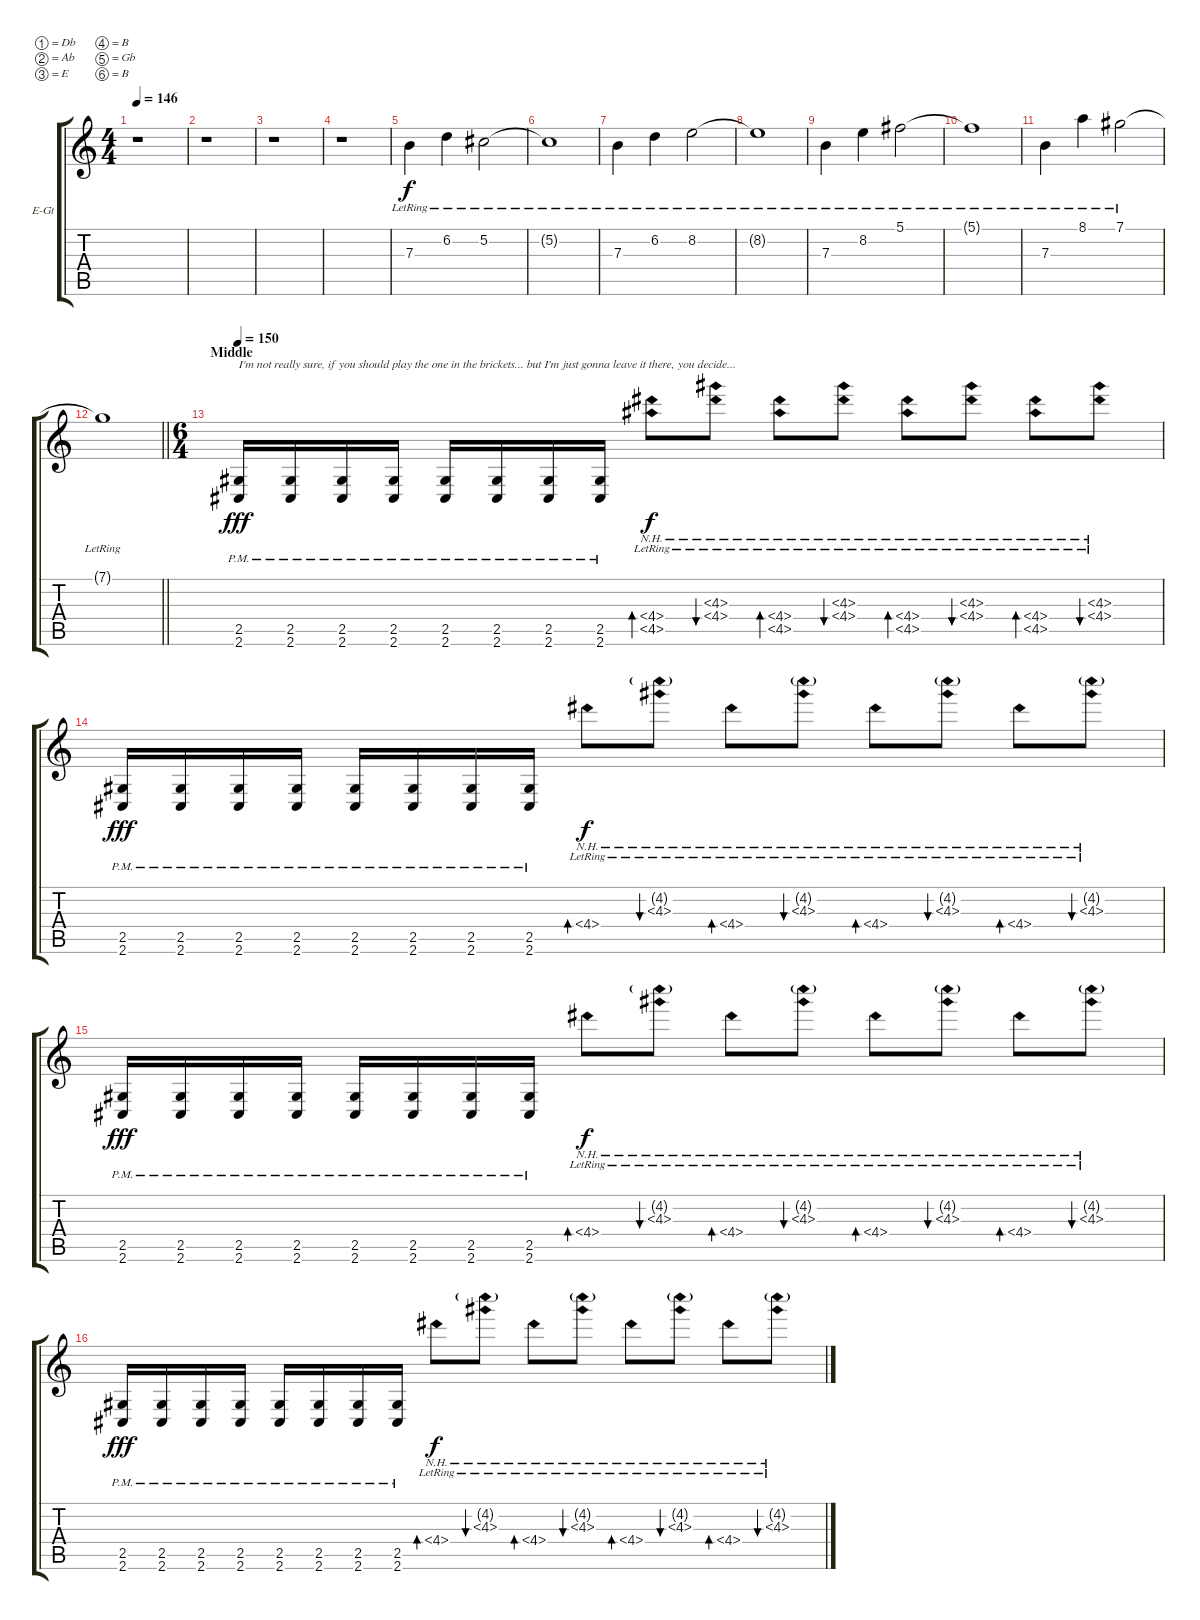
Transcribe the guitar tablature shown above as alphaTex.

\bracketExtendMode groupsimilarinstruments
\firstSystemTrackNameOrientation horizontal
\otherSystemsTrackNameOrientation horizontal
\track ("Robb Flynn (Distorted)" "E-Gt") {instrument distortionguitar}
\staff {score tabs}
\tuning (Db4 Ab3 E3 B2 Gb2 B1)
\ts (4 4)
\tempo 146
\clef g2
\ks c
r.1{dy fff} |
r.1 |
r.1 |
r.1 |
7.3{lr}.4{dy f} 6.2{lr}.4 5.2{lr}.2 |
5.2{lr t}.1 |
7.3{lr}.4 6.2{lr}.4 8.2{lr}.2 |
8.2{lr t}.1 |
7.3{lr}.4 8.2{lr}.4 5.1{lr}.2 |
5.1{lr t}.1 |
7.3{lr}.4 8.1{lr}.4 7.1{lr}.2 |
\barLineRight lightlight
7.1{lr t}.1 |
\ts (6 4)
\section ("" "Middle")
\tempo 150
(2.5{pm} 2.6{pm}).16{txt "I'm not really sure, if you should play the one in the brickets... but I'm just gonna leave it there, you decide... " dy fff} (2.5{pm} 2.6{pm}).16 (2.5{pm} 2.6{pm}).16 (2.5{pm} 2.6{pm}).16 (2.5{pm} 2.6{pm}).16 (2.5{pm} 2.6{pm}).16 (2.5{pm} 2.6{pm}).16 (2.5{pm} 2.6{pm}).16 (4.4{nh lr} 4.5{nh}).8{bd 30 dy f} (4.3{nh lr} 4.4{nh}).8{bu 30} (4.4{nh lr} 4.5{nh}).8{bd 30} (4.3{nh lr} 4.4{nh}).8{bu 30} (4.4{nh lr} 4.5{nh}).8{bd 30} (4.3{nh lr} 4.4{nh}).8{bu 30} (4.4{nh lr} 4.5{nh}).8{bd 30} (4.3{nh lr} 4.4{nh}).8{bu 30} |
(2.5{pm} 2.6{pm}).16{dy fff} (2.5{pm} 2.6{pm}).16 (2.5{pm} 2.6{pm}).16 (2.5{pm} 2.6{pm}).16 (2.5{pm} 2.6{pm}).16 (2.5{pm} 2.6{pm}).16 (2.5{pm} 2.6{pm}).16 (2.5{pm} 2.6{pm}).16 4.4{nh lr}.8{bd 30 dy f} (4.2{nh g lr} 4.3{nh lr}).8{bu 30} 4.4{nh lr}.8{bd 30} (4.2{nh g lr} 4.3{nh lr}).8{bu 30} 4.4{nh lr}.8{bd 30} (4.2{nh g lr} 4.3{nh lr}).8{bu 30} 4.4{nh lr}.8{bd 30} (4.2{nh g lr} 4.3{nh lr}).8{bu 30} |
(2.5{pm} 2.6{pm}).16{dy fff} (2.5{pm} 2.6{pm}).16 (2.5{pm} 2.6{pm}).16 (2.5{pm} 2.6{pm}).16 (2.5{pm} 2.6{pm}).16 (2.5{pm} 2.6{pm}).16 (2.5{pm} 2.6{pm}).16 (2.5{pm} 2.6{pm}).16 4.4{nh lr}.8{bd 30 dy f} (4.2{nh g lr} 4.3{nh lr}).8{bu 30} 4.4{nh lr}.8{bd 30} (4.2{nh g lr} 4.3{nh lr}).8{bu 30} 4.4{nh lr}.8{bd 30} (4.2{nh g lr} 4.3{nh lr}).8{bu 30} 4.4{nh lr}.8{bd 30} (4.2{nh g lr} 4.3{nh lr}).8{bu 30} |
(2.5{pm} 2.6{pm}).16{dy fff} (2.5{pm} 2.6{pm}).16 (2.5{pm} 2.6{pm}).16 (2.5{pm} 2.6{pm}).16 (2.5{pm} 2.6{pm}).16 (2.5{pm} 2.6{pm}).16 (2.5{pm} 2.6{pm}).16 (2.5{pm} 2.6{pm}).16 4.4{nh lr}.8{bd 30 dy f} (4.2{nh g lr} 4.3{nh lr}).8{bu 30} 4.4{nh lr}.8{bd 30} (4.2{nh g lr} 4.3{nh lr}).8{bu 30} 4.4{nh lr}.8{bd 30} (4.2{nh g lr} 4.3{nh lr}).8{bu 30} 4.4{nh lr}.8{bd 30} (4.2{nh g lr} 4.3{nh lr}).8{bu 30}
